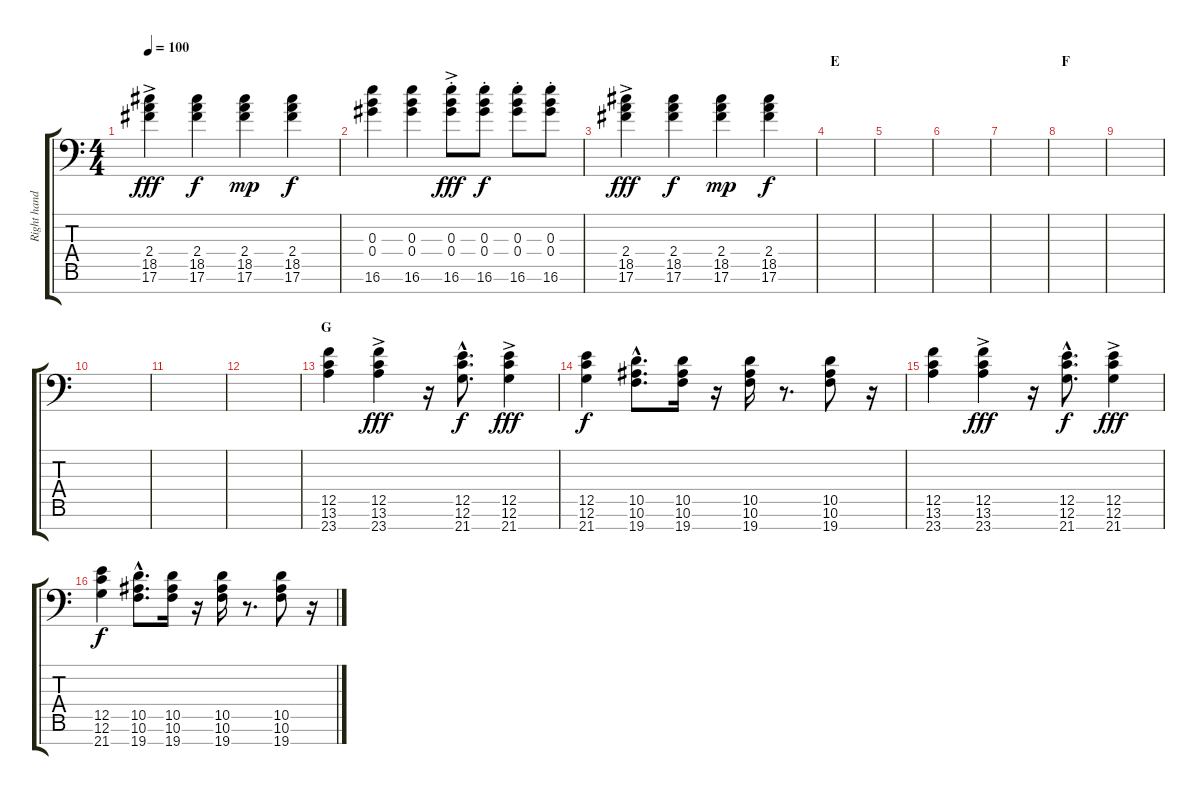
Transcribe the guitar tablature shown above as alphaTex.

\track ("Right hand" "Right hand") {instrument acousticgrandpiano}
\staff {score tabs}
\tuning (Gb7 Ab5 E5 B4 C3 E3 Bb1) {hide}
\ts (4 4)
\tempo 100
\clef f4
\ks c
(2.4{ac} 18.5 17.6).4{dy fff} (2.4 18.5 17.6).4{dy f} (2.4 18.5 17.6).4{dy mp} (2.4 18.5 17.6).4{dy f} |
(0.3 0.4 16.6).4 (0.3 0.4 16.6).4 (0.3{st} 0.4{ac st} 16.6{st}).8{dy fff} (0.3{st} 0.4{st} 16.6{st}).8{dy f} (0.3{st} 0.4{st} 16.6{st}).8 (0.3{st} 0.4{st} 16.6{st}).8 |
(2.4{ac} 18.5 17.6).4{dy fff} (2.4 18.5 17.6).4{dy f} (2.4 18.5 17.6).4{dy mp} (2.4 18.5 17.6).4{dy f} |
\section ("" "E")
|
|
|
|
\section ("" "F")
|
|
|
|
|
\section ("" "G")
(12.5 13.6 23.7).4 (12.5{ac} 13.6 23.7).4{dy fff} r.16 (12.5{hac} 12.6{hac} 21.7{hac}).8{d dy f} (12.5{ac} 12.6 21.7).4{dy fff} |
(12.5 12.6 21.7).4{dy f} (10.5{hac} 10.6{hac} 19.7{hac}).8{d} (10.5 10.6 19.7).16 r.16 (10.5 10.6 19.7).16 r.8{d} (10.5 10.6 19.7).8 r.16 |
(12.5 13.6 23.7).4 (12.5{ac} 13.6 23.7).4{dy fff} r.16 (12.5{hac} 12.6{hac} 21.7{hac}).8{d dy f} (12.5{ac} 12.6 21.7).4{dy fff} |
(12.5 12.6 21.7).4{dy f} (10.5{hac} 10.6{hac} 19.7{hac}).8{d} (10.5 10.6 19.7).16 r.16 (10.5 10.6 19.7).16 r.8{d} (10.5 10.6 19.7).8 r.16
